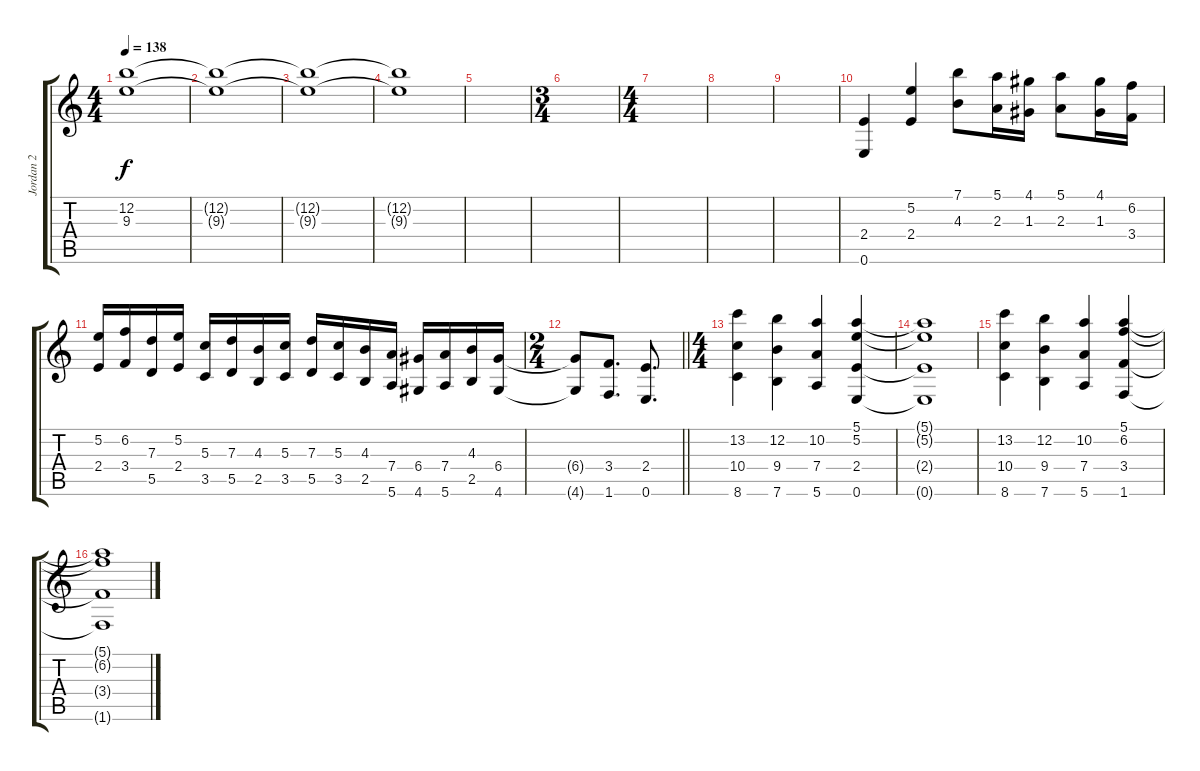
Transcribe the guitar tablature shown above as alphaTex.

\track ("Jordan 2" "Jordan 2") {instrument distortionguitar}
\staff {score tabs}
\tuning (E4 B3 G3 D3 A2 E2) {hide}
\ts (4 4)
\tempo 138
\clef g2
\ks c
(12.2 9.3).1{dy f} |
(12.2{t} 9.3{t}).1 |
(12.2{t} 9.3{t}).1 |
(12.2{t} 9.3{t}).1 |
|
\ts (3 4)
|
\ts (4 4)
|
|
|
(2.4 0.6).4{volume 10 instrument pad5bowed} (5.2 2.4).4 (7.1 4.3).8 (5.1 2.3).16 (4.1 1.3).16 (5.1 2.3).8 (4.1 1.3).16 (6.2 3.4).16 |
(5.2 2.4).16 (6.2 3.4).16 (7.3 5.5).16 (5.2 2.4).16 (5.3 3.5).16 (7.3 5.5).16 (4.3 2.5).16 (5.3 3.5).16 (7.3 5.5).16 (5.3 3.5).16 (4.3 2.5).16 (7.4 5.6).16 (6.4 4.6).16 (7.4 5.6).16 (4.3 2.5).16 (6.4 4.6).16 |
\ts (2 4)
\barLineRight lightlight
(6.4{t} 4.6{t}).8 (3.4 1.6).8{d} (2.4 0.6).8{d} |
\ts (4 4)
(13.2 10.4 8.6).4{volume 7 instrument pad4choir} (12.2 9.4 7.6).4 (10.2 7.4 5.6).4 (5.1 5.2 2.4 0.6).4 |
(5.1{t} 5.2{t} 2.4{t} 0.6{t}).1 |
(13.2 10.4 8.6).4 (12.2 9.4 7.6).4 (10.2 7.4 5.6).4 (5.1 6.2 3.4 1.6).4 |
(5.1{t} 6.2{t} 3.4{t} 1.6{t}).1
